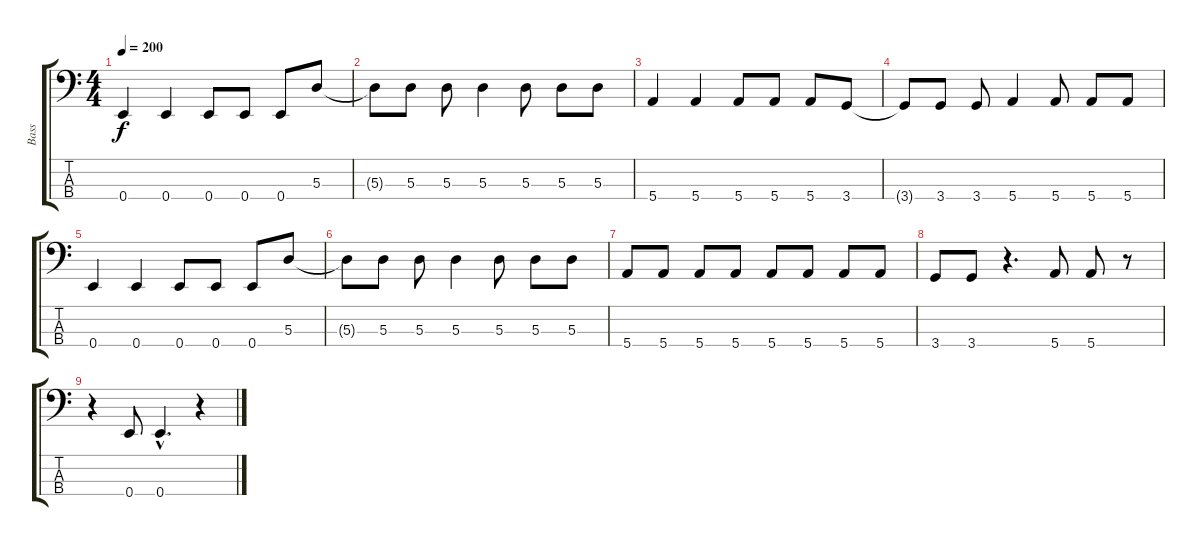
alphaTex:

\track ("Bass" "Bass") {instrument electricbasspick}
\staff {score tabs}
\tuning (G2 D2 A1 E1) {hide}
\ts (4 4)
\tempo 200
\clef f4
\ks c
0.4.4{dy f} 0.4.4 0.4.8 0.4.8 0.4.8 5.3.8 |
5.3{t}.8 5.3.8 5.3.8 5.3.4 5.3.8 5.3.8 5.3.8 |
5.4.4 5.4.4 5.4.8 5.4.8 5.4.8 3.4.8 |
3.4{t}.8 3.4.8 3.4.8 5.4.4 5.4.8 5.4.8 5.4.8 |
0.4.4 0.4.4 0.4.8 0.4.8 0.4.8 5.3.8 |
5.3{t}.8 5.3.8 5.3.8 5.3.4 5.3.8 5.3.8 5.3.8 |
5.4.8 5.4.8 5.4.8 5.4.8 5.4.8 5.4.8 5.4.8 5.4.8 |
3.4.8 3.4.8 r.4{d} 5.4.8 5.4.8 r.8 |
r.4 0.4.8 0.4{hac}.4{d} r.4
